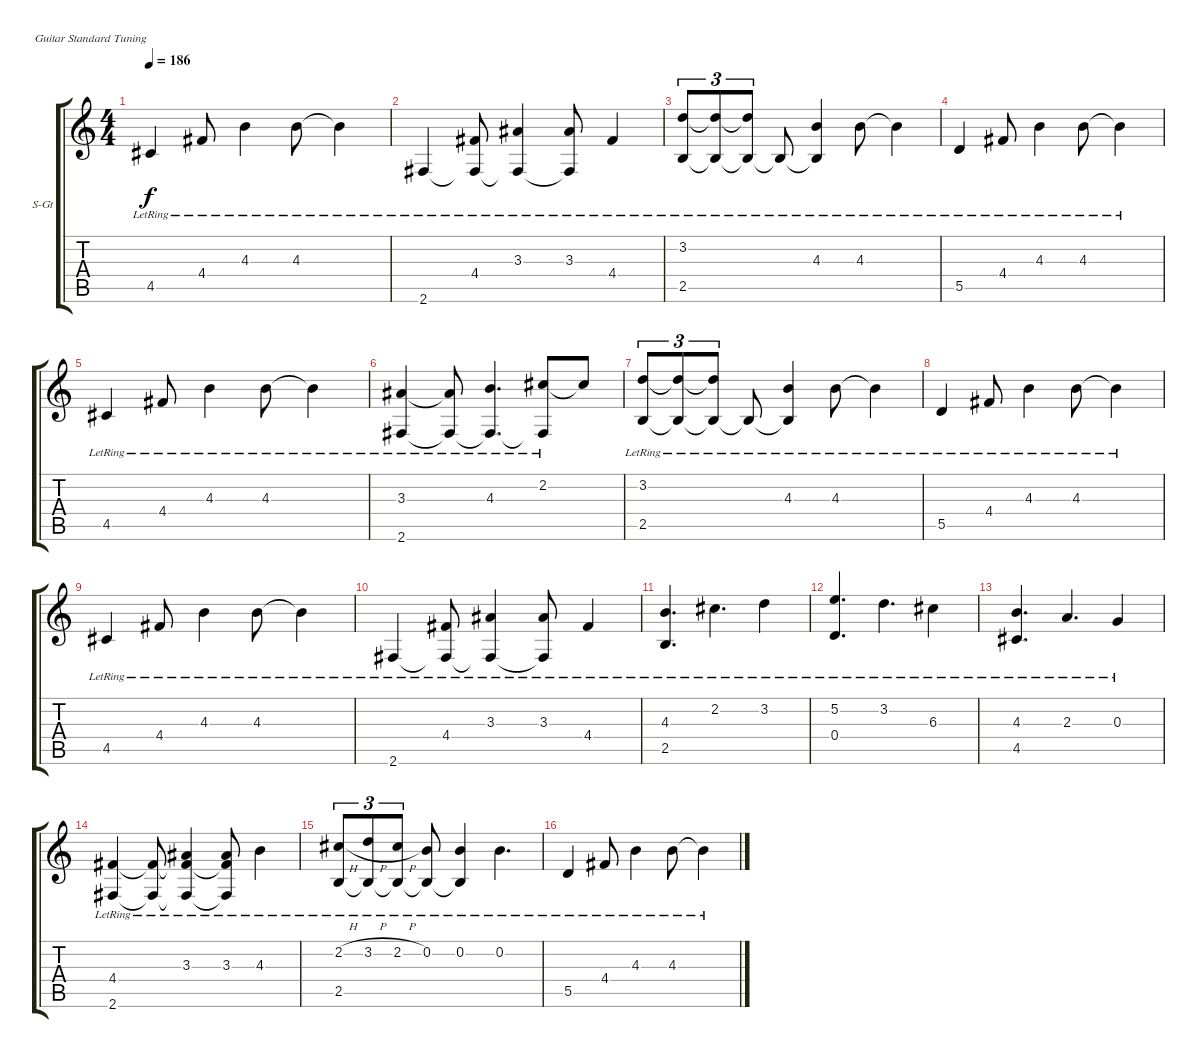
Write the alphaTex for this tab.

\defaultSystemsLayout 4
\bracketExtendMode groupsimilarinstruments
\firstSystemTrackNameOrientation horizontal
\otherSystemsTrackNameOrientation horizontal
\track ("Acoustic Guitar (Fingerstyle)" "S-Gt") {instrument acousticguitarsteel}
\staff {score tabs}
\tuning (E4 B3 G3 D3 A2 E2)
\ts (4 4)
\tempo 186
\clef g2
\ks c
4.5{lr}.4{dy f} 4.4{lr}.8 4.3{lr}.4 4.3{lr}.8 4.3{lr t}.4 |
2.6{lr}.4 (4.4{lr} 2.6{lr t}).8 (3.3{lr} 2.6{lr t}).4 (3.3{lr} 2.6{lr t}).8 4.4{lr}.4 |
(3.2{lr} 2.5{lr}).8{tu (3 2)} (3.2{lr t} 2.5{lr t}).8{tu (3 2)} (3.2{lr t} 2.5{lr t}).8{tu (3 2)} 2.5{lr t}.8 (2.5{lr t} 4.3{lr}).4 4.3{lr}.8 4.3{lr t}.4 |
5.5{lr}.4 4.4{lr}.8 4.3{lr}.4 4.3{lr}.8 4.3{lr t}.4 |
4.5{lr}.4 4.4{lr}.8 4.3{lr}.4 4.3{lr}.8 4.3{lr t}.4 |
(2.6{lr} 3.3).4 (2.6{lr t} 3.3{t}).8 (4.3{lr} 2.6{lr t}).4{d} (2.6{lr t} 2.2).8 2.2{t}.8 |
(3.2{lr} 2.5{lr}).8{tu (3 2)} (3.2{lr t} 2.5{lr t}).8{tu (3 2)} (3.2{lr t} 2.5{lr t}).8{tu (3 2)} 2.5{lr t}.8 (2.5{lr t} 4.3{lr}).4 4.3{lr}.8 4.3{lr t}.4 |
5.5{lr}.4 4.4{lr}.8 4.3{lr}.4 4.3{lr}.8 4.3{lr t}.4 |
4.5{lr}.4 4.4{lr}.8 4.3{lr}.4 4.3{lr}.8 4.3{lr t}.4 |
2.6{lr}.4 (4.4{lr} 2.6{lr t}).8 (3.3{lr} 2.6{lr t}).4 (3.3{lr} 2.6{lr t}).8 4.4{lr}.4 |
(2.5{lr} 4.3{lr}).4{d} 2.2{lr}.4{d} 3.2{lr}.4 |
(0.4{lr} 5.2{lr}).4{d} 3.2{lr}.4{d} 6.3{lr}.4 |
(4.5{lr} 4.3{lr}).4{d} 2.3{lr}.4{d} 0.3{lr}.4 |
(2.6{lr} 4.4).4 (2.6{lr t} 4.4{t}).8 (3.3{lr} 2.6{lr t} 4.4{t}).4 (3.3{lr} 2.6{lr t} 4.4{t}).8 4.3{lr}.4 |
(2.2{h lr} 2.5{lr}).8{tu (3 2)} (3.2{h lr} 2.5{lr t}).8{tu (3 2)} (2.2{h lr} 2.5{lr t}).8{tu (3 2)} (0.2{lr} 2.5{lr t}).8 (0.2{lr} 2.5{lr t}).4 0.2{lr}.4{d} |
5.5{lr}.4 4.4{lr}.8 4.3{lr}.4 4.3{lr}.8 4.3{lr t}.4
